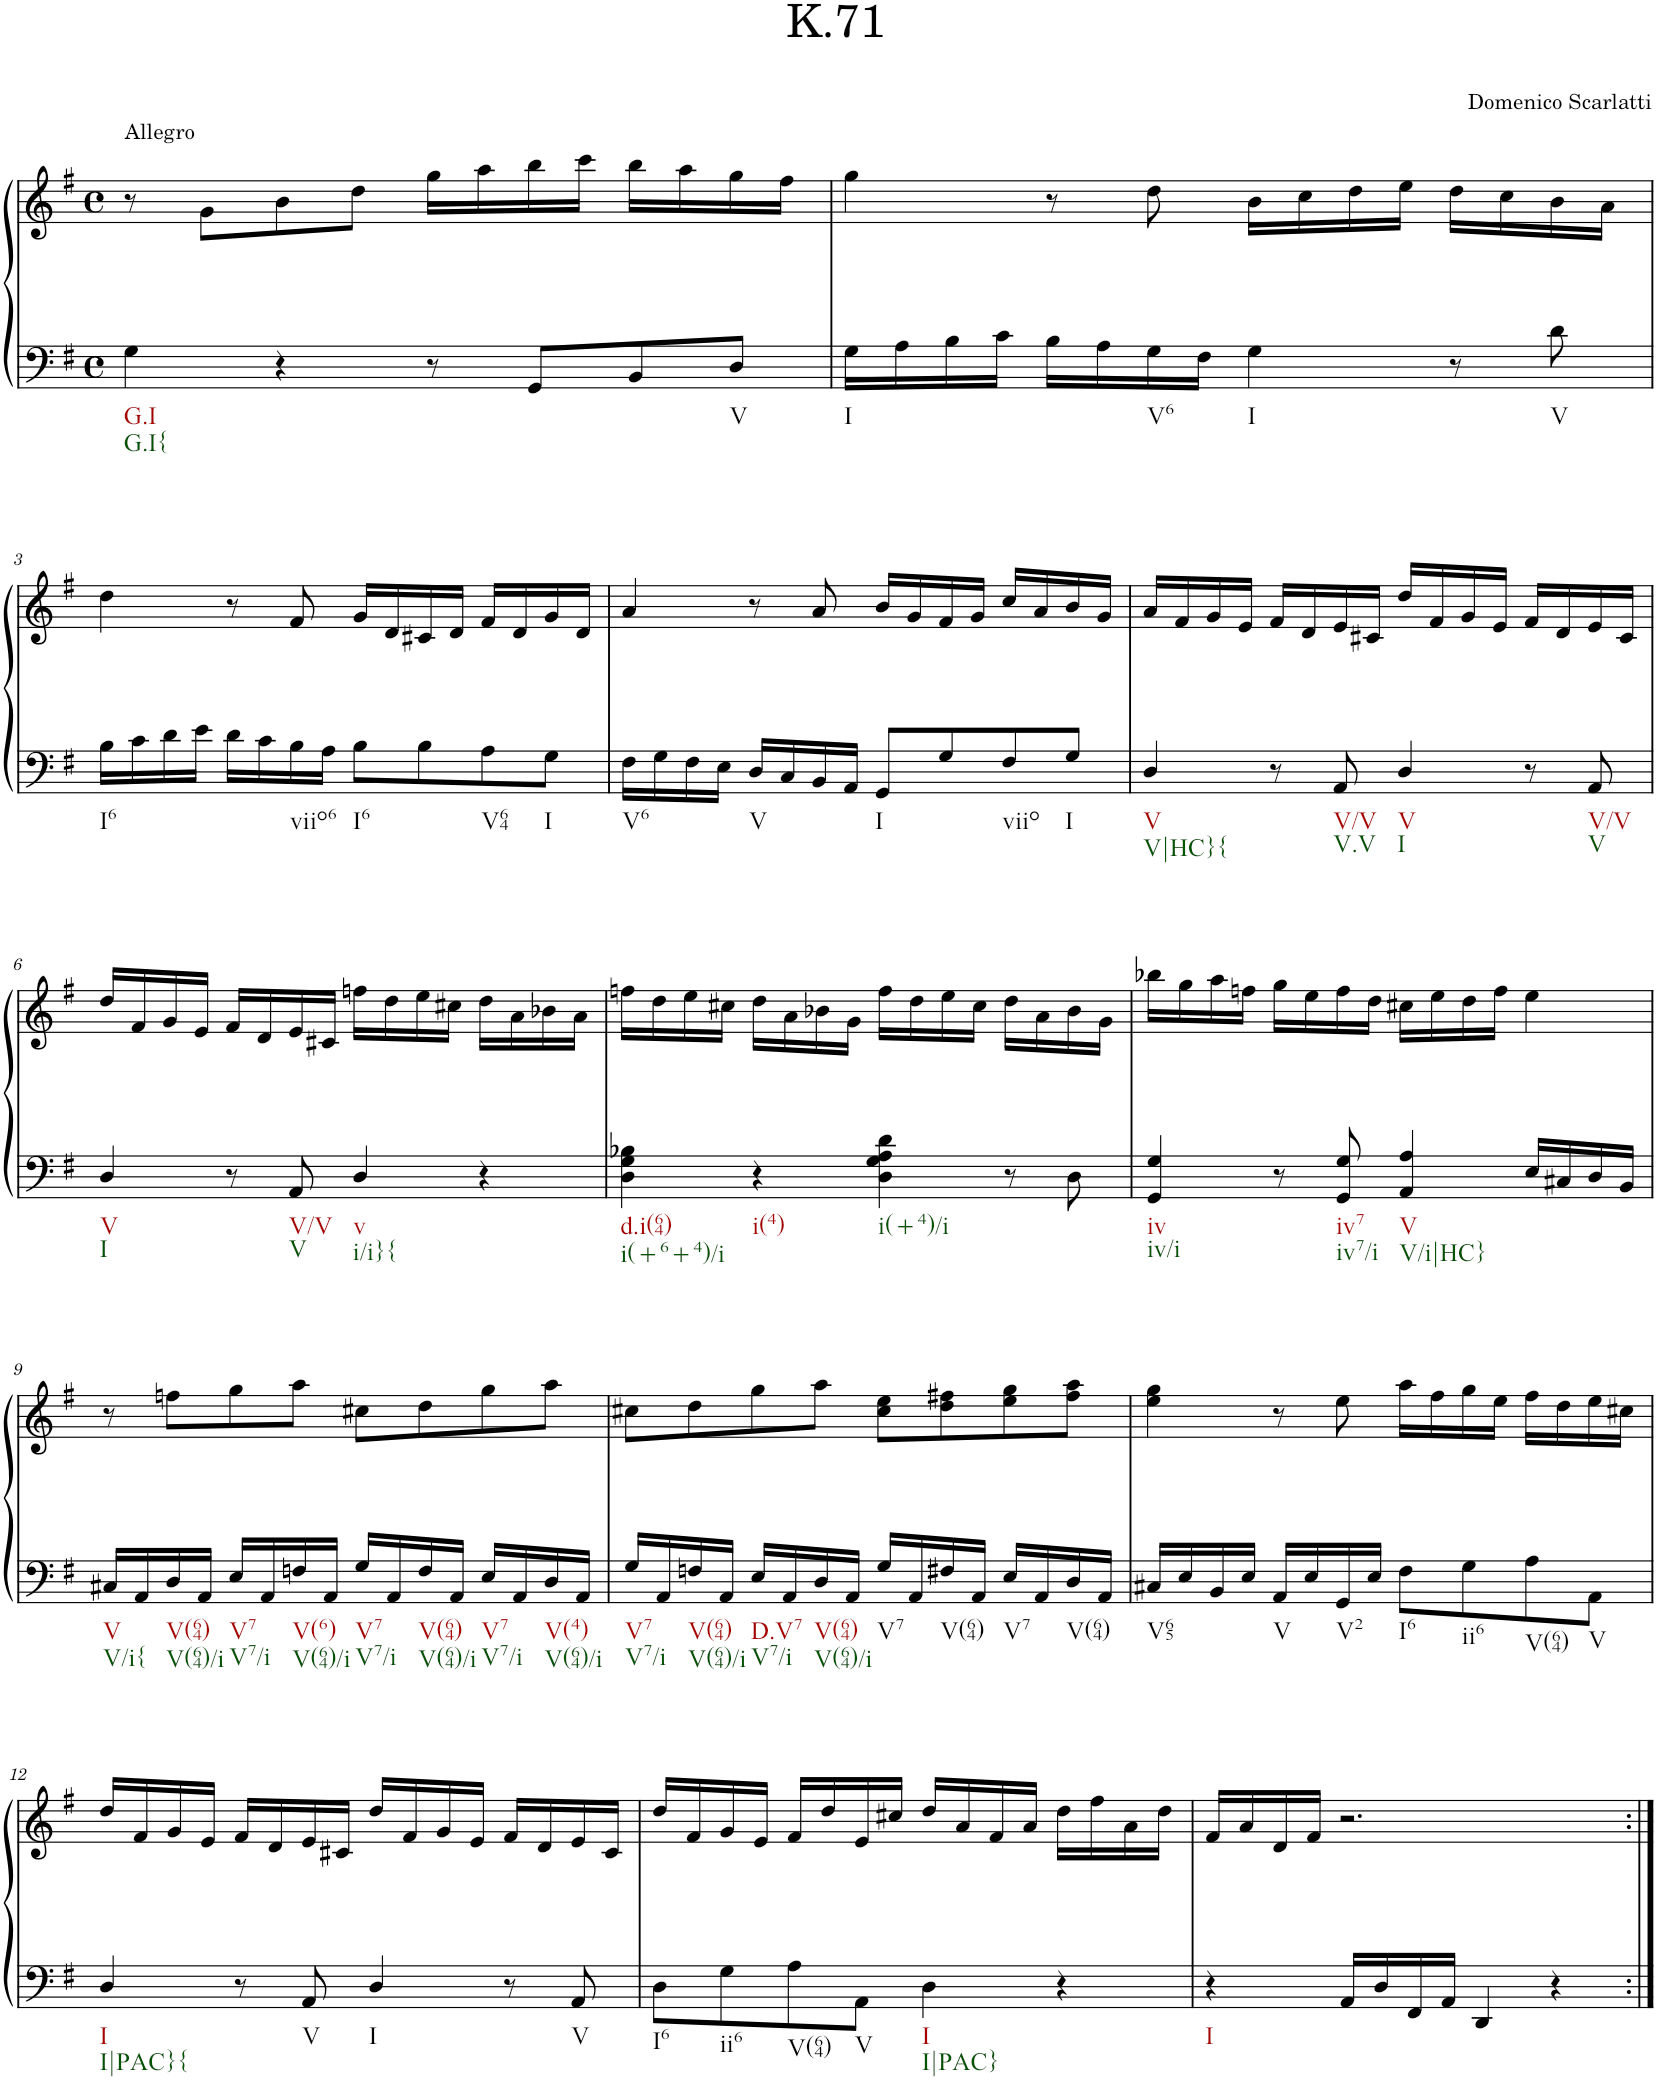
**kern	**kern
*part1	*part1
*staff2	*staff1
*I"Piano	*
*I'Pno.	*
*clefF4	*clefG2
*k[f#]	*k[f#]
*M4/4	*M4/4
*met(c)	*met(c)
=1	=1
!	!LO:TX:a:t=Allegro
!LO:TX:b:t=G.I	!
!LO:TX:b:t=G.I{	!
4G\	8r
.	8g\L
4r	8b\
.	8dd\J
8r	16gg\LL
.	16aa\
8GG/L	16bb\
.	16ccc\JJ
8BB/	16bb\LL
.	16aa\
!LO:TX:b:t=V	!
8D/J	16gg\
.	16ff#\JJ
=2	=2
!LO:TX:b:t=I	!
16G\LL	4gg\
16A\	.
16B\	.
16c\JJ	.
16B\LL	8r
16A\	.
!LO:TX:b:t=V6	!
16G\	8dd\
16F#\JJ	.
!LO:TX:b:t=I	!
4G\	16b\LL
.	16cc\
.	16dd\
.	16ee\JJ
8r	16dd\LL
.	16cc\
!LO:TX:b:t=V	!
8d\	16b\
.	16a\JJ
!!LO:LB:g=z
=3	=3
!LO:TX:b:t=I6	!
16B\LL	4dd\
16c\	.
16d\	.
16e\JJ	.
16d\LL	8r
16c\	.
!LO:TX:b:t=viio6	!
16B\	8f#/
16A\JJ	.
!LO:TX:b:t=I6	!
8B\L	16g/LL
.	16d/
8B\	16c#X/
.	16d/JJ
!LO:TX:b:t=V64	!
8A\	16f#/LL
.	16d/
!LO:TX:b:t=I	!
8G\J	16g/
.	16d/JJ
=4	=4
!LO:TX:b:t=V6	!
16F#\LL	4a/
16G\	.
16F#\	.
16E\JJ	.
!LO:TX:b:t=V	!
16D/LL	8r
16C/	.
16BB/	8a/
16AA/JJ	.
!LO:TX:b:t=I	!
8GG/L	16b/LL
.	16g/
8G/	16f#/
.	16g/JJ
!LO:TX:b:t=viio	!
8F#/	16cc/LL
.	16a/
!LO:TX:b:t=I	!
8G/J	16b/
.	16g/JJ
=5	=5
!LO:TX:b:t=V	!
!LO:TX:b:t=V|HC}{	!
4D/	16a/LL
.	16f#/
.	16g/
.	16e/JJ
8r	16f#/LL
.	16d/
!LO:TX:b:t=V/V	!
!LO:TX:b:t=V.V	!
8AA/	16e/
.	16c#X/JJ
!LO:TX:b:t=V	!
!LO:TX:b:t=I	!
4D/	16dd/LL
.	16f#/
.	16g/
.	16e/JJ
8r	16f#/LL
.	16d/
!LO:TX:b:t=V/V	!
!LO:TX:b:t=V	!
8AA/	16e/
.	16c#/JJ
!!LO:LB:g=z
=6	=6
!LO:TX:b:t=V	!
!LO:TX:b:t=I	!
4D/	16dd/LL
.	16f#/
.	16g/
.	16e/JJ
8r	16f#/LL
.	16d/
!LO:TX:b:t=V/V	!
!LO:TX:b:t=V	!
8AA/	16e/
.	16c#X/JJ
!LO:TX:b:t=v	!
!LO:TX:b:t=i/i}{	!
4D/	16ffn\LL
.	16dd\
.	16ee\
.	16cc#X\JJ
4r	16dd\LL
.	16a\
.	16b-X\
.	16a\JJ
=7	=7
!LO:TX:b:t=d.i(64)	!
!LO:TX:b:t=i(+6+4)/i	!
4D\ 4G\ 4B-X\	16ffn\LL
.	16dd\
.	16ee\
.	16cc#X\JJ
!LO:TX:b:t=i(4)	!
4r	16dd\LL
.	16a\
.	16b-X\
.	16g\JJ
!LO:TX:b:t=i(+4)/i	!
4D\ 4G\ 4A\ 4d\	16ff\LL
.	16dd\
.	16ee\
.	16cc#\JJ
8r	16dd\LL
.	16a\
8D\	16b-\
.	16g\JJ
=8	=8
!LO:TX:b:t=iv	!
!LO:TX:b:t=iv/i	!
4GG/ 4G/	16bb-X\LL
.	16gg\
.	16aa\
.	16ffn\JJ
8r	16gg\LL
.	16ee\
!LO:TX:b:t=iv7	!
!LO:TX:b:t=iv7/i	!
8GG/ 8G/	16ff\
.	16dd\JJ
!LO:TX:b:t=V	!
!LO:TX:b:t=V/i|HC}	!
4AA/ 4A/	16cc#X\LL
.	16ee\
.	16dd\
.	16ff\JJ
16E/LL	4ee\
16C#X/	.
16D/	.
16BB/JJ	.
!!LO:LB:g=z
=9	=9
!LO:TX:b:t=V	!
!LO:TX:b:t=V/i{	!
16C#X/LL	8r
16AA/	.
!LO:TX:b:t=V(64)	!
!LO:TX:b:t=V(64)/i	!
16D/	8ffn\L
16AA/JJ	.
!LO:TX:b:t=V7	!
!LO:TX:b:t=V7/i	!
16E/LL	8gg\
16AA/	.
!LO:TX:b:t=V(6)	!
!LO:TX:b:t=V(64)/i	!
16Fn/	8aa\J
16AA/JJ	.
!LO:TX:b:t=V7	!
!LO:TX:b:t=V7/i	!
16G/LL	8cc#X\L
16AA/	.
!LO:TX:b:t=V(64)	!
!LO:TX:b:t=V(64)/i	!
16F/	8dd\
16AA/JJ	.
!LO:TX:b:t=V7	!
!LO:TX:b:t=V7/i	!
16E/LL	8gg\
16AA/	.
!LO:TX:b:t=V(4)	!
!LO:TX:b:t=V(64)/i	!
16D/	8aa\J
16AA/JJ	.
=10	=10
!LO:TX:b:t=V7	!
!LO:TX:b:t=V7/i	!
16G/LL	8cc#X\L
16AA/	.
!LO:TX:b:t=V(64)	!
!LO:TX:b:t=V(64)/i	!
16Fn/	8dd\
16AA/JJ	.
!LO:TX:b:t=D.V7	!
!LO:TX:b:t=V7/i	!
16E/LL	8gg\
16AA/	.
!LO:TX:b:t=V(64)	!
!LO:TX:b:t=V(64)/i	!
16D/	8aa\J
16AA/JJ	.
!LO:TX:b:t=V7	!
16G/LL	8cc#\ 8ee\L
16AA/	.
!LO:TX:b:t=V(64)	!
16F#X/	8dd\ 8ff#X\
16AA/JJ	.
!LO:TX:b:t=V7	!
16E/LL	8ee\ 8gg\
16AA/	.
!LO:TX:b:t=V(64)	!
16D/	8ff#\ 8aa\J
16AA/JJ	.
=11	=11
!LO:TX:b:t=V65	!
16C#X/LL	4ee\ 4gg\
16E/	.
16BB/	.
16E/JJ	.
!LO:TX:b:t=V	!
16AA/LL	8r
16E/	.
!LO:TX:b:t=V2	!
16GG/	8ee\
16E/JJ	.
!LO:TX:b:t=I6	!
8F#\L	16aa\LL
.	16ff#\
!LO:TX:b:t=ii6	!
8G\	16gg\
.	16ee\JJ
!LO:TX:b:t=V(64)	!
8A\	16ff#\LL
.	16dd\
!LO:TX:b:t=V	!
8AA\J	16ee\
.	16cc#X\JJ
!!LO:LB:g=z
=12	=12
!LO:TX:b:t=I	!
!LO:TX:b:t=I|PAC}{	!
4D/	16dd/LL
.	16f#/
.	16g/
.	16e/JJ
8r	16f#/LL
.	16d/
!LO:TX:b:t=V	!
8AA/	16e/
.	16c#X/JJ
!LO:TX:b:t=I	!
4D/	16dd/LL
.	16f#/
.	16g/
.	16e/JJ
8r	16f#/LL
.	16d/
!LO:TX:b:t=V	!
8AA/	16e/
.	16c#/JJ
=13	=13
!LO:TX:b:t=I6	!
8D\L	16dd/LL
.	16f#/
!LO:TX:b:t=ii6	!
8G\	16g/
.	16e/JJ
!LO:TX:b:t=V(64)	!
8A\	16f#/LL
.	16dd/
!LO:TX:b:t=V	!
8AA\J	16e/
.	16cc#X/JJ
!LO:TX:b:t=I	!
!LO:TX:b:t=I|PAC}	!
4D\	16dd/LL
.	16a/
.	16f#/
.	16a/JJ
4r	16dd\LL
.	16ff#\
.	16a\
.	16dd\JJ
=14	=14
!LO:TX:b:t=I	!
4r	16f#/LL
.	16a/
.	16d/
.	16f#/JJ
16AA/LL	2.r
16D/	.
16FF#/	.
16AA/JJ	.
4DD/	.
4r	.
=:|!	=:|!
*-	*-
